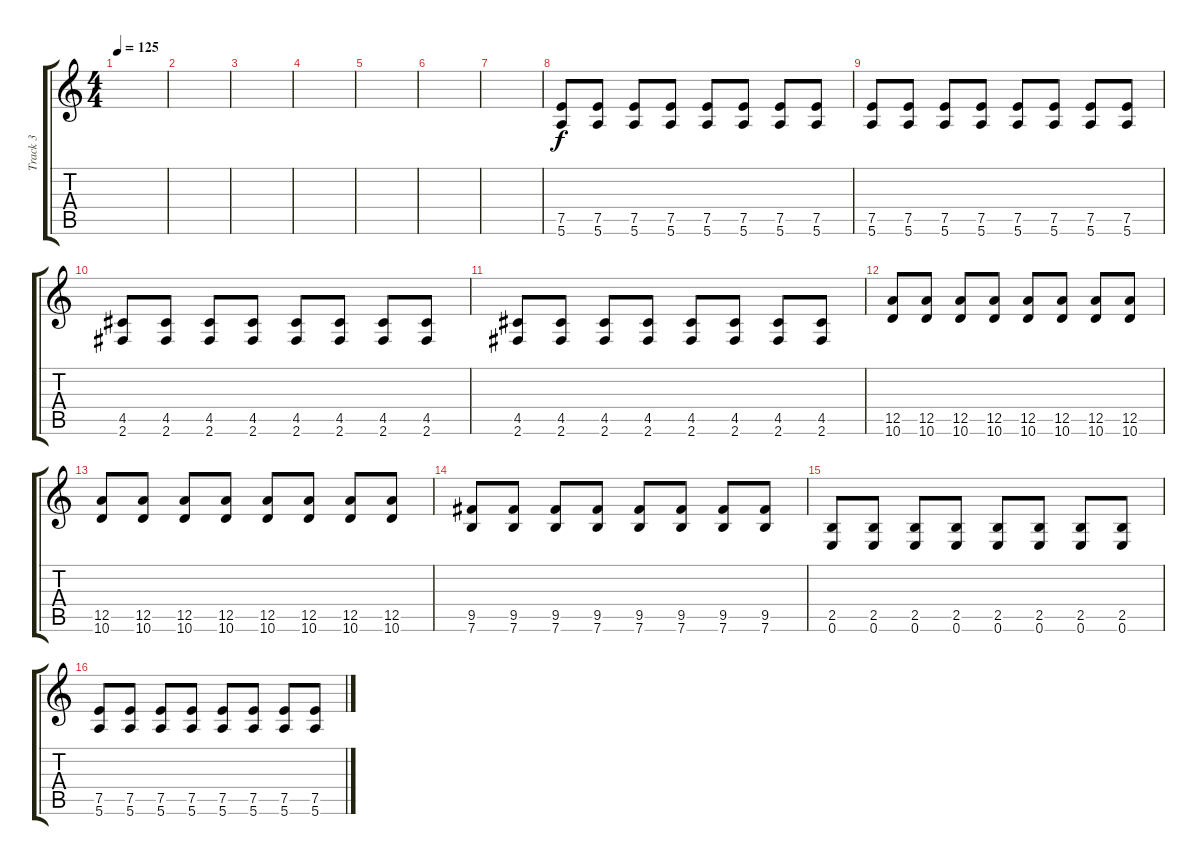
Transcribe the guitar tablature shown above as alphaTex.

\track ("Track 3" "Track 3") {instrument distortionguitar}
\staff {score tabs}
\tuning (E4 B3 G3 D3 A2 E2) {hide}
\ts (4 4)
\tempo 125
\clef g2
\ks c
|
|
|
|
|
|
|
(7.5 5.6).8 (7.5 5.6).8 (7.5 5.6).8 (7.5 5.6).8 (7.5 5.6).8 (7.5 5.6).8 (7.5 5.6).8 (7.5 5.6).8 |
(7.5 5.6).8 (7.5 5.6).8 (7.5 5.6).8 (7.5 5.6).8 (7.5 5.6).8 (7.5 5.6).8 (7.5 5.6).8 (7.5 5.6).8 |
(4.5 2.6).8 (4.5 2.6).8 (4.5 2.6).8 (4.5 2.6).8 (4.5 2.6).8 (4.5 2.6).8 (4.5 2.6).8 (4.5 2.6).8 |
(4.5 2.6).8 (4.5 2.6).8 (4.5 2.6).8 (4.5 2.6).8 (4.5 2.6).8 (4.5 2.6).8 (4.5 2.6).8 (4.5 2.6).8 |
(12.5 10.6).8 (12.5 10.6).8 (12.5 10.6).8 (12.5 10.6).8 (12.5 10.6).8 (12.5 10.6).8 (12.5 10.6).8 (12.5 10.6).8 |
(12.5 10.6).8 (12.5 10.6).8 (12.5 10.6).8 (12.5 10.6).8 (12.5 10.6).8 (12.5 10.6).8 (12.5 10.6).8 (12.5 10.6).8 |
(9.5 7.6).8 (9.5 7.6).8 (9.5 7.6).8 (9.5 7.6).8 (9.5 7.6).8 (9.5 7.6).8 (9.5 7.6).8 (9.5 7.6).8 |
(2.5 0.6).8 (2.5 0.6).8 (2.5 0.6).8 (2.5 0.6).8 (2.5 0.6).8 (2.5 0.6).8 (2.5 0.6).8 (2.5 0.6).8 |
(7.5 5.6).8 (7.5 5.6).8 (7.5 5.6).8 (7.5 5.6).8 (7.5 5.6).8 (7.5 5.6).8 (7.5 5.6).8 (7.5 5.6).8
